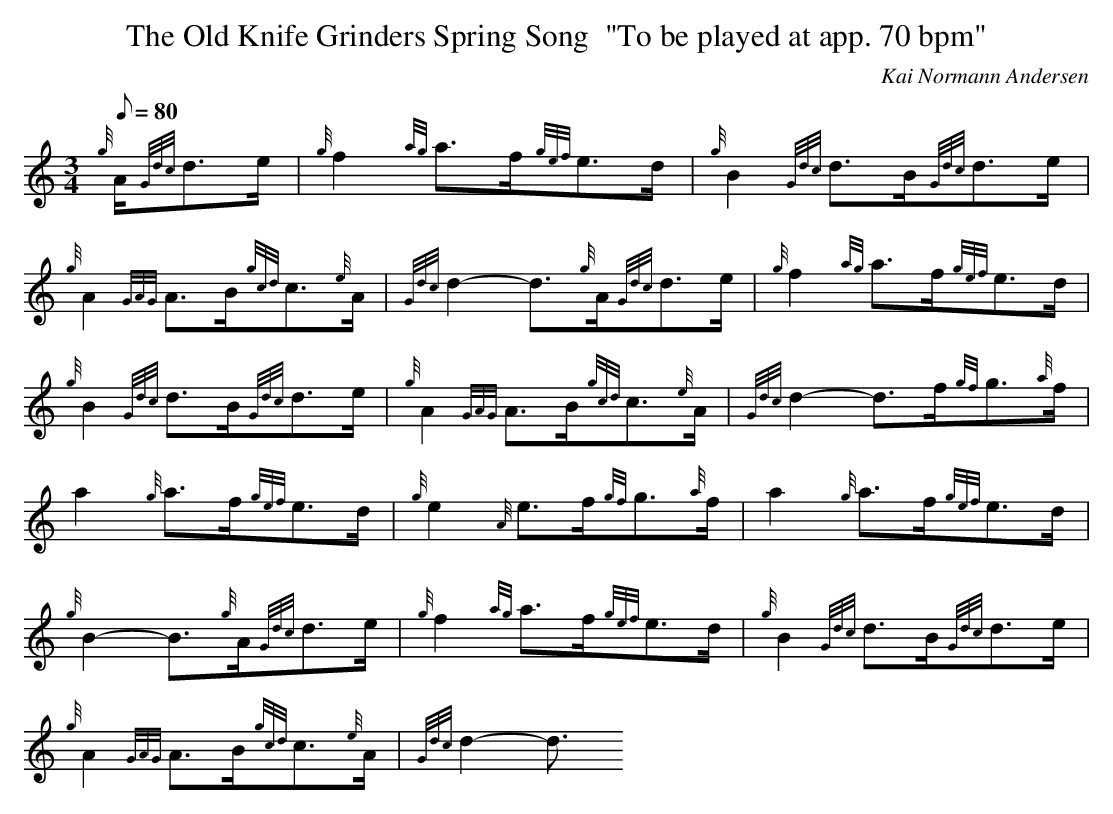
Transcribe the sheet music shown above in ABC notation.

X:1
T:The Old Knife Grinders Spring Song  "To be played at app. 70 bpm"
M:3/4
L:1/8
Q:80
C:Kai Normann Andersen
K:HP
{g}A/2{Gdc}d3/2e/2 | \
{g}f2{ag}a3/2f/2{gef}e3/2d/2 | \
{g}B2{Gdc}d3/2B/2{Gdc}d3/2e/2 |
{g}A2{GAG}A3/2B/2{gcd}c3/2{e}A/2 | \
{Gdc}d2-d3/2{g}A/2{Gdc}d3/2e/2 | \
{g}f2{ag}a3/2f/2{gef}e3/2d/2 |
{g}B2{Gdc}d3/2B/2{Gdc}d3/2e/2 | \
{g}A2{GAG}A3/2B/2{gcd}c3/2{e}A/2 | \
{Gdc}d2-d3/2f/2{gf}g3/2{a}f/2 |
a2{g}a3/2f/2{gef}e3/2d/2 | \
{g}e2{A}e3/2f/2{gf}g3/2{a}f/2 | \
a2{g}a3/2f/2{gef}e3/2d/2 |
{g}B2-B3/2{g}A/2{Gdc}d3/2e/2 | \
{g}f2{ag}a3/2f/2{gef}e3/2d/2 | \
{g}B2{Gdc}d3/2B/2{Gdc}d3/2e/2 |
{g}A2{GAG}A3/2B/2{gcd}c3/2{e}A/2 | \
{Gdc}d2-d3/2
